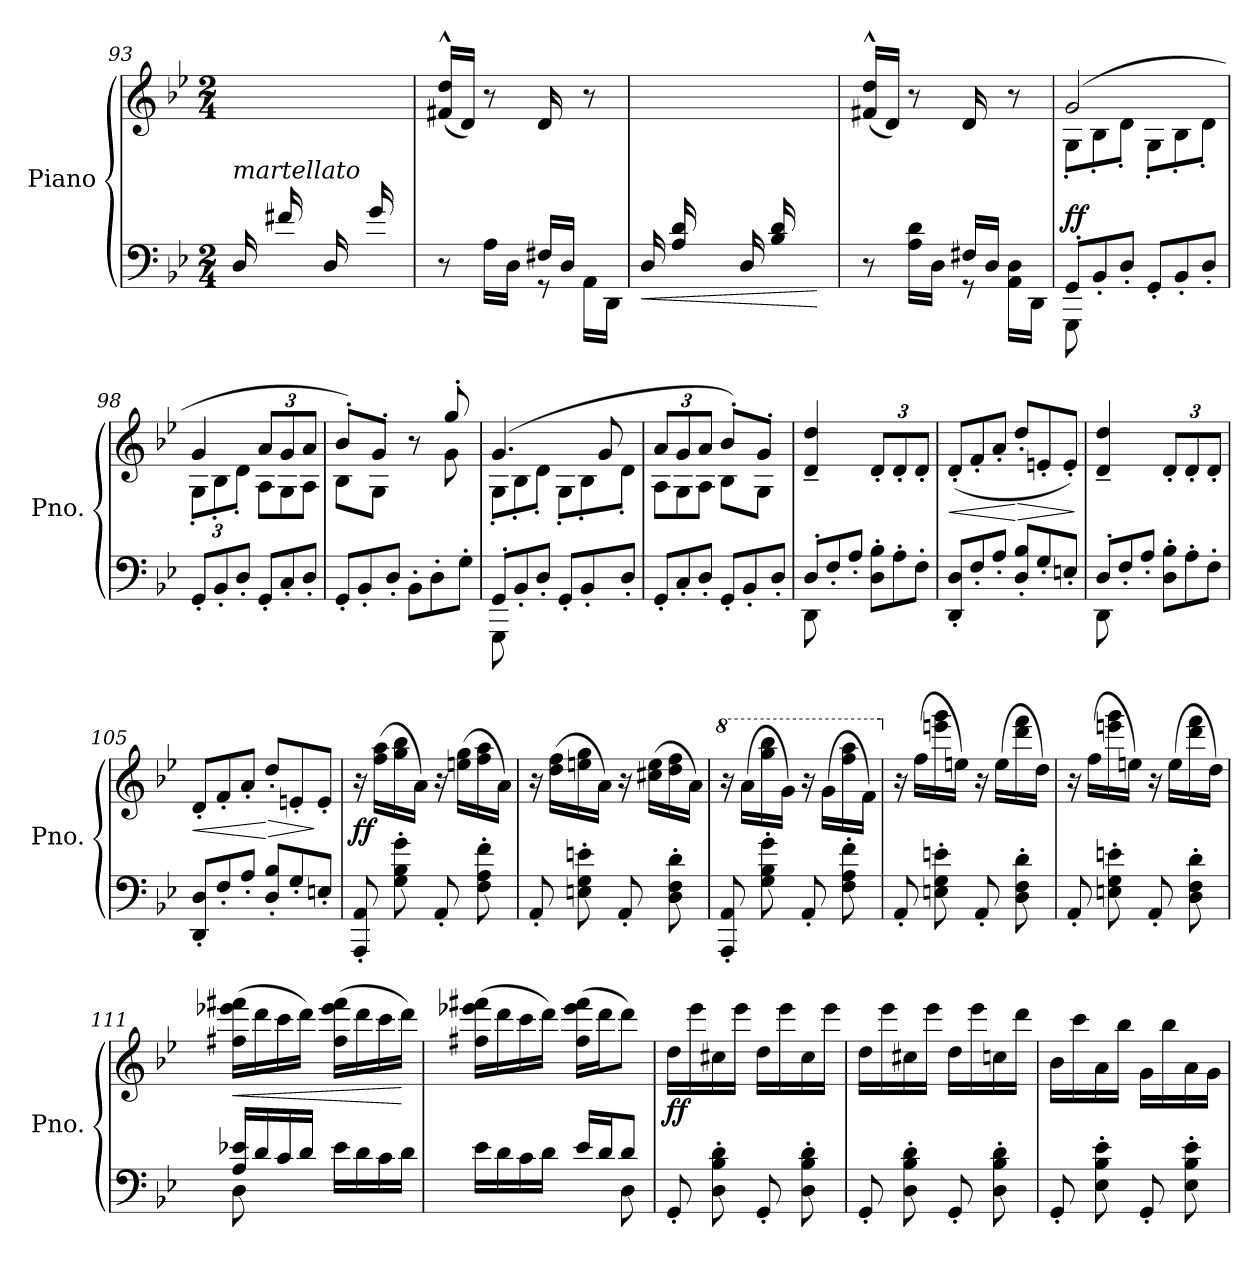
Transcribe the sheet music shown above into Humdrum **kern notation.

**kern	**kern	**dynam
*part1	*part1	*part1
*staff2	*staff1	*staff1/2
*I"Piano	*	*
*I'Pno.	*	*
!!LO:LB:g=z
*clefF4	*clefG2	*
*k[b-e-]	*k[b-e-]	*
*M2/4	*M2/4	*
=93	=93	=93
*	*^	*
!LO:TX:a:i:t=martellato	!	!	!
16D</LL	2ryy	16ryy	.
16ryy	.	16d<\	.
16f#X</	.	16ryy	.
16ryy	.	16a<\JJ	.
16D</LL	.	16ryy	.
16ryy	.	16d<\	.
16g/	.	16ryy	.
16ryy	.	16b-<\JJ	.
*	*v	*v	*
=94	=94	=94
*^	*	*
8r	8ryy	(<16f#X/^^ 16dd/^^LL	.
.	.	16d/JJ)	.
16A<\LL	8ryy	8r	.
16D<\JJ	.	.	.
16F#X/LL	8r	16d	.
16D/JJ	.	16ryy	.
16AA<\LL	8ryy	8r	.
16DD<\JJ	.	.	.
*v	*v	*	*
=95	=95	=95
!	!	!LO:HP:b=2
*	*^	*
16D</LL	2ryy	8ryy	<
16A/<< 16d/<<	.	.	.
8ryy	.	16f#X<\	.
.	.	16d\<< 16a\<<JJ	.
16D</LL	.	8ryy	.
16B-/<< 16d/<<	.	.	.
8ryy	.	16g<\	.
.	.	16d\<< 16b-\<<JJ	[
*	*v	*v	*
=96	=96	=96
*^	*	*
8r	8ryy	(<16f#X/^^ 16dd/^^LL	.
.	.	16d/JJ)	.
16A\<< 16d\<<LL	8ryy	8r	.
16D<\JJ	.	.	.
16F#X/LL	8r	16d	.
16D/JJ	.	16ryy	.
16AA\ 16D\LL	8ryy	8r	.
16DD\JJ	.	.	.
!!LO:PB:g=z
=97	=97	=97	=97
*	*	*^	*
*Xtuplet	*	*	*Xtuplet	*
!	!	!	!	!LO:DY:a=2
12GG'/L	12GGG\	(>2g/	12G'\L	ff
12BB-'/	12ryy	.	12B-'\	.
12D'/J	12ryy	.	12d'\J	.
12GG'/L	4ryy	.	12G'\L	.
12BB-'/	.	.	12B-'\	.
12D'/J	.	.	12d'\J	.
*v	*v	*	*	*
=98	=98	=98	=98
12GG'/L	4g/	12G'\L	.
12BB-'/	.	12B-'\	.
12D'/J	.	12d'\J	.
*	*tuplet	*	*
*	*Xbrackettup	*Xtuplet	*
12GG'/L	12a/L	12A\L	.
12C'/	12g/	12G\	.
12D'/J	12a/J	12A\J	.
=99	=99	=99	=99
12GG'/L	8b-'/L)	8B-\L	.
12BB-'/	.	.	.
.	8g'/J	8G\J	.
12D'/J	.	.	.
12BB-'\L	8r	8ryy	.
12D'\	.	.	.
.	8gg'/	8g\	.
12G'\J	.	.	.
=100	=100	=100	=100
*^	*	*	*
12GG'/L	12GGG\	(>4.g/	12G'\L	.
12BB-'/	12ryy	.	12B-'\	.
12D'/J	12ryy	.	12d'\J	.
12GG'/L	4ryy	.	12G'\L	.
12BB-'/	.	.	12B-'\	.
.	.	8g/	.	.
12D'/J	.	.	12d'\J	.
*v	*v	*	*	*
!!LO:LB:g=z	!!
=101	=101	=101	=101
*	*tuplet	*Xtuplet	*
12GG'/L	12a/L	12A\L	.
12C'/	12g/	12G\	.
12D'/J	12a/J	12A\J	.
12GG'/L	8b-'/L)	8B-\L	.
12BB-'/	.	.	.
.	8g'/J	8G\J	.
12D'/J	.	.	.
*	*v	*v	*
=102	=102	=102
*^	*	*
12D'/L	12DD\	4d/~ 4dd/~	.
12F<<'/	12ryy	.	.
12A<'/J	12ryy	.	.
*	*	*tuplet	*
12D\'< 12B-\'<L	4ryy	12d'/L	.
12A<'\	.	12d'/	.
12F<'\J	.	12d'/J	.
*v	*v	*	*
=103	=103	=103
*	*Xtuplet	*
!	!	!LO:HP:b
12DD/'< 12D/'<L	(>12d'/L	<
12F<'/	12f'/	.
12A<'/J	12a'/J	.
!	!	!LO:HP:n=1:b
12D/'< 12B-/'<L	12dd'/L	[ >
12G<'/	12en'/	.
12En<'/J	12e'/J)	.
.	.	]
=104	=104	=104
*^	*	*
12D'/L	12DD\	4d/~ 4dd/~	.
12F'/	12ryy	.	.
12A'/J	12ryy	.	.
*	*	*tuplet	*
12D\' 12B-\'L	4ryy	12d'/L	.
12A'\	.	12d'/	.
12F'\J	.	12d'/J	.
*v	*v	*	*
!!LO:LB:g=z
=105	=105	=105
*	*Xtuplet	*
!	!	!LO:HP:b
12DD/' 12D/'L	12d'/L	<
12F'/	12f'/	.
12A'/J	12a'/J	.
!	!	!LO:HP:n=1:b
12D/' 12B-/'L	12dd'/L	[ >
12G'/	12en'/	.
12En'/J	12e'/J	]
=106	=106	=106
!	!	!LO:DY:b
8AAA/' 8AA/'	16r	ff
.	(>16ff\ 16aa\LL	.
8G\' 8B-\' 8g\'	16gg\ 16bb-\	.
.	16a\JJ)	.
8AA'/	16r	.
.	(>16een\ 16gg\LL	.
8F\' 8A\' 8f\'	16ff\ 16aa\	.
.	16a\JJ)	.
=107	=107	=107
8AA'/	16r	.
.	(>16dd\ 16ff\LL	.
8En\' 8G\' 8en\'	16een\ 16gg\	.
.	16a\JJ)	.
8AA'/	16r	.
.	(>16cc#X\ 16ee\LL	.
8D\' 8F\' 8d\'	16dd\ 16ff\	.
.	16a\JJ)	.
=108	=108	=108
*	*8va	*
8AAA/' 8AA/'	16r	.
.	(>16aa\LL	.
8G\' 8B-\' 8g\'	16ggg\ 16bbb-\	.
.	16gg\JJ)	.
8AA'/	16r	.
.	(>16gg\LL	.
8F\' 8A\' 8f\'	16fff\ 16aaa\	.
.	16ff\JJ)	.
!!LO:LB:g=z
=109	=109	=109
*	*X8va	*
8AA'/	16r	.
.	(>16ff\LL	.
8En\' 8G\' 8en\'	16eeen\ 16ggg\	.
.	16een\JJ)	.
8AA'/	16r	.
.	(>16ee\LL	.
8D\' 8F\' 8d\'	16ddd\ 16fff\	.
.	16dd\JJ)	.
=110	=110	=110
8AA'/	16r	.
.	(>16ff\LL	.
8En\' 8G\' 8en\'	16eeen\ 16ggg\	.
.	16een\JJ)	.
8AA'/	16r	.
.	(>16ee\LL	.
8D\' 8F\' 8d\'	16ddd\ 16fff\	.
.	16dd\JJ)	.
=111	=111	=111
*^	*	*
!	!	!	!LO:HP:b
16A/ 16e-X/LL	8D<\	(>16ff#X\ 16eee-X\ 16fff#X\LL	<
16d/	.	16ddd\	.
16c</	8ryy	16ccc\	.
16d</JJ	.	16ddd\JJ)	.
16e-<\LL	4ryy	(>16ff#\ 16eee-\ 16fff#\LL	.
16d<\	.	16ddd\	.
16c<\	.	16ccc\	.
16d<\JJ	.	16ddd\JJ)	[
=112	=112	=112	=112
16e-<\LL	8ryy	(>16ff#X\ 16eee-X\ 16fff#X\LL	.
16d<\	.	16ddd\	.
16c<\	8ryy	16ccc\	.
16d<\JJ	.	16ddd\JJ)	.
16e-</LL	8ryy	(>16ff#\ 16eee-\ 16fff#\LL	.
16d</J	.	16ddd\J	.
8d/J	8D\	8ddd\J)	.
!!LO:LB:g=z
=113	=113	=113	=113
!	!	!	!LO:DY:b
*v	*v	*	*
8GG'/	16dd\LL	ff
.	16eee-\	.
8D\' 8B-\' 8d\'	16cc#X\	.
.	16eee-\JJ	.
8GG'/	16dd\LL	.
.	16eee-\	.
8D\' 8B-\' 8d\'	16cc#\	.
.	16eee-\JJ	.
=114	=114	=114
8GG'/	16dd\LL	.
.	16eee-\	.
8D\' 8B-\' 8d\'	16cc#X\	.
.	16eee-\JJ	.
8GG'/	16dd\LL	.
.	16eee-\	.
8D\' 8B-\' 8d\'	16ccn\	.
.	16ddd\JJ	.
=115	=115	=115
8GG'/	16b-\LL	.
.	16ccc\	.
8E-\' 8B-\' 8e-\'	16a\	.
.	16bb-\JJ	.
8GG'/	16g\LL	.
.	16bb-\	.
8E-\' 8B-\' 8e-\'	16a\	.
.	16g\JJ	.
=	=	=
*-	*-	*-
